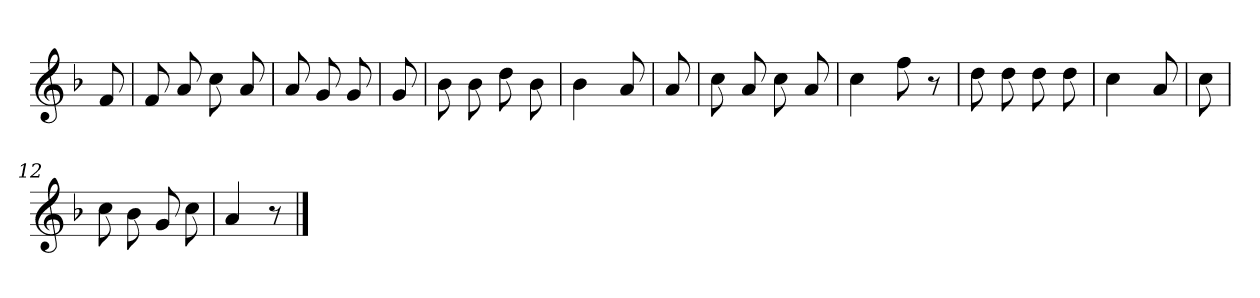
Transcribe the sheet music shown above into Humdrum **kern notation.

**kern
*part1
*staff1
*clefG2
*k[b-]
*F:
=
8f
=1
8f
8a
8cc
8a
=2
8a
8g
8g
=3
8g
=4
8b-
8b-
8dd
8b-
=5
4b-
8a
=6
8a
=7
8cc
8a
8cc
8a
=8
4cc
8ff
8r
=9
8dd
8dd
8dd
8dd
=10
4cc
8a
=11
8cc
=12
8cc
8b-
8g
8cc
=13
4a
8r
==
*-
